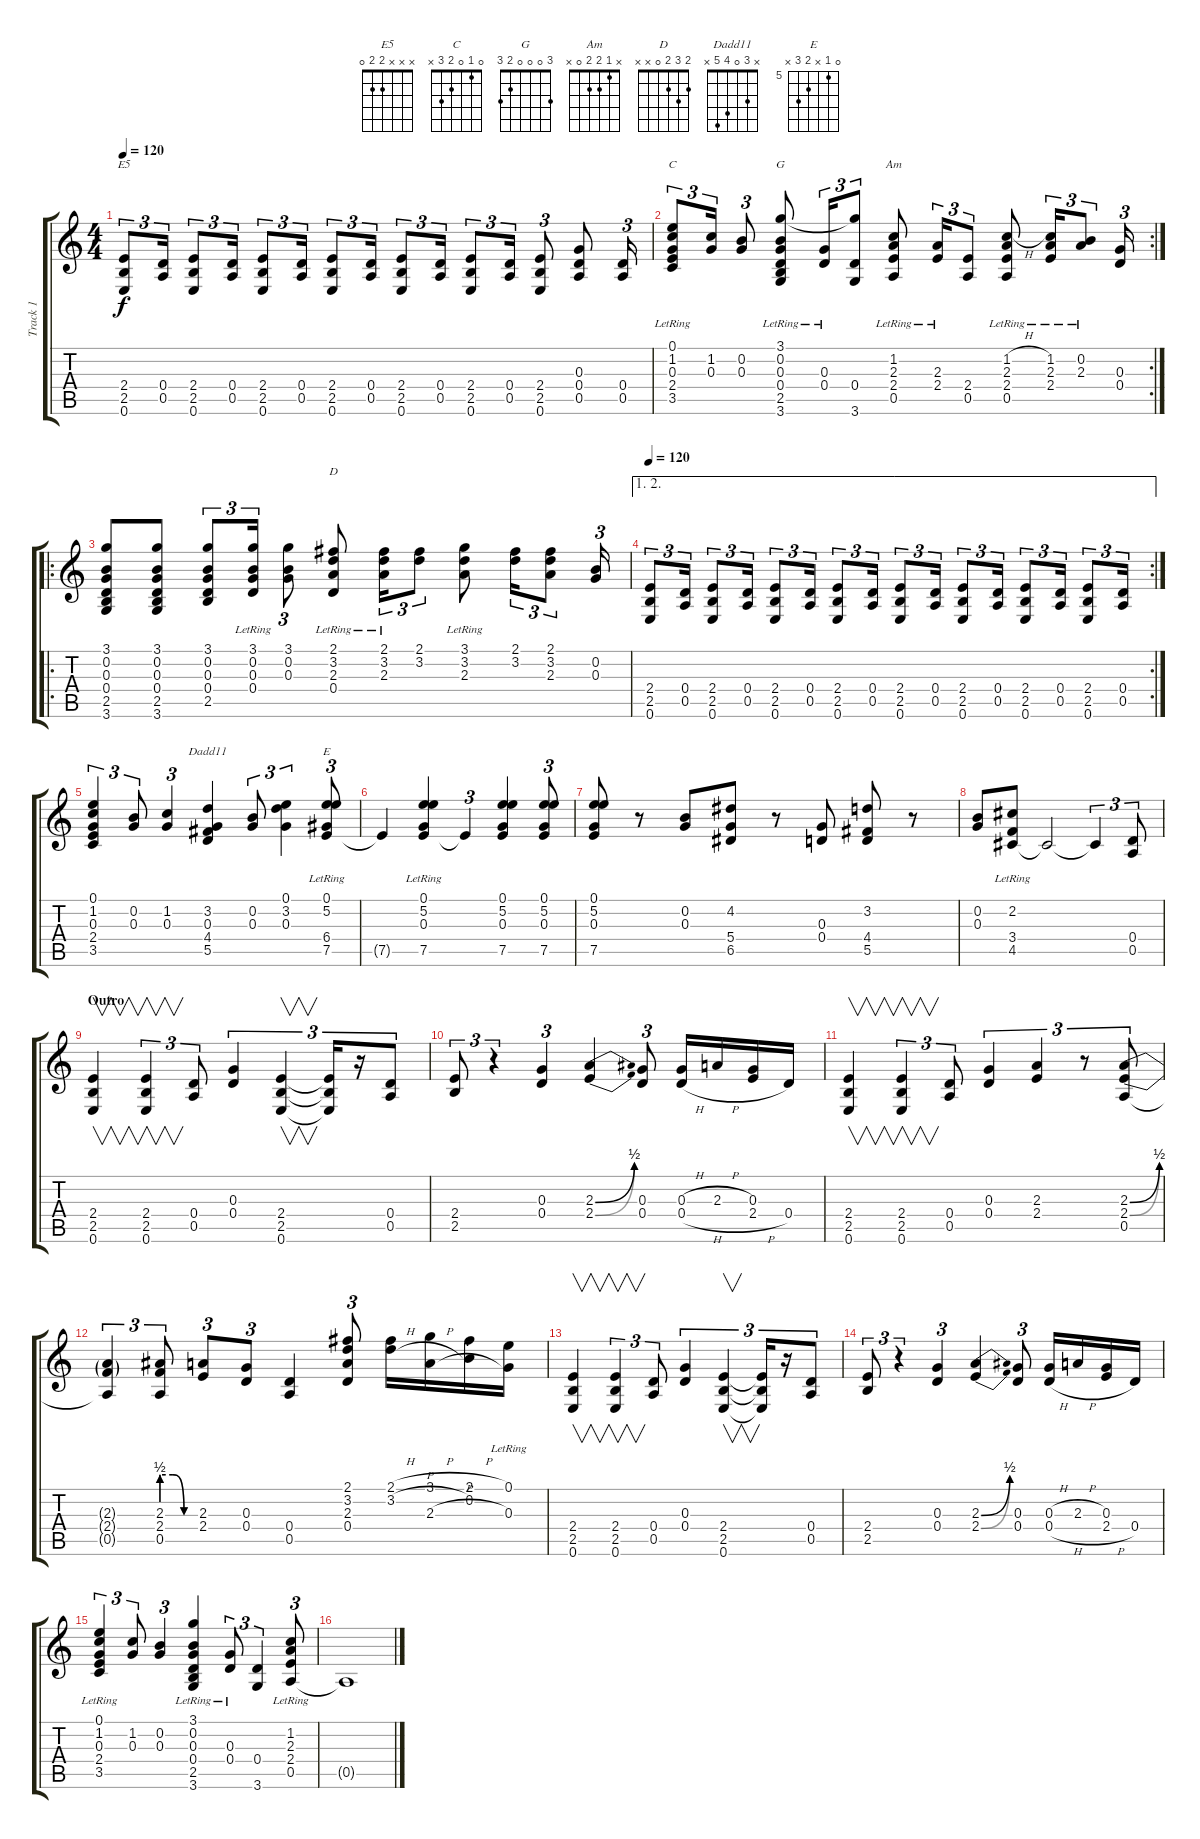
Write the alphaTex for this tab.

\track ("Track 1" "Track 1") {instrument acousticguitarnylon}
\staff {score tabs}
\tuning (E4 B3 G3 D3 A2 E2) {hide}
\chord ("E5" x x x 2 2 0)
\chord ("C" 0 1 0 2 3 x)
\chord ("G" 3 0 0 0 2 3)
\chord ("Am" x 1 2 2 0 x)
\chord ("D" 2 3 2 0 x x)
\chord ("Dadd11" x 3 0 4 5 x)
\chord ("E" 0 5 x 6 7 x) {firstfret 5}
\ts (4 4)
\tempo 120
\clef g2
\ks c
(2.4 2.5 0.6).8{tu (3 2) ch "E5" dy f} (0.4 0.5).16{tu (3 2)} (2.4 2.5 0.6).8{tu (3 2)} (0.4 0.5).16{tu (3 2)} (2.4 2.5 0.6).8{tu (3 2)} (0.4 0.5).16{tu (3 2)} (2.4 2.5 0.6).8{tu (3 2)} (0.4 0.5).16{tu (3 2)} (2.4 2.5 0.6).8{tu (3 2)} (0.4 0.5).16{tu (3 2)} (2.4 2.5 0.6).8{tu (3 2)} (0.4 0.5).16{tu (3 2)} (2.4 2.5 0.6).8{tu (3 2)} (0.3 0.4 0.5).8 (0.4 0.5).16{tu (3 2)} |
\rc 2
(0.1{lr} 1.2 0.3 2.4{lr} 3.5{lr}).8{tu (3 2) ch "C"} (1.2 0.3).16{tu (3 2)} (0.2 0.3).8{tu (3 2)} (3.1 0.2{lr} 0.3 0.4 2.5{lr} 3.6{lr}).8{ch "G"} (0.3{lr} 0.4).16{tu (3 2)} (3.1{t} 0.4 3.6).8{tu (3 2)} (1.2{lr} 2.3{lr} 2.4{lr} 0.5{lr}).8{ch "Am"} (2.3{lr} 2.4).16{tu (3 2)} (2.4 0.5).8{tu (3 2)} (1.2{h} 2.3{lr} 2.4{lr} 0.5).8 (1.2 2.3 2.4{lr}).16{tu (3 2)} (0.2{lr} 2.3).8{tu (3 2)} (0.3 0.4).16{tu (3 2)} |
\ro
(3.1 0.2 0.3 0.4 2.5 3.6).8 (3.1 0.2 0.3 0.4 2.5 3.6).8 (3.1 0.2 0.3 0.4 2.5).8{tu (3 2)} (3.1 0.2 0.3 0.4{lr}).16{tu (3 2)} (3.1 0.2 0.3).8{tu (3 2)} (2.1 3.2 2.3 0.4{lr}).8{ch "D"} (2.1 3.2 2.3{lr}).16{tu (3 2)} (2.1 3.2).8{tu (3 2)} (3.1 3.2 2.3{lr}).8 (2.1 3.2).16{tu (3 2)} (2.1 3.2 2.3).8{tu (3 2)} (0.2 0.3).16{tu (3 2)} |
\ae (1 2)
\rc 2
\tempo 120
(2.4 2.5 0.6).8{tu (3 2)} (0.4 0.5).16{tu (3 2)} (2.4 2.5 0.6).8{tu (3 2)} (0.4 0.5).16{tu (3 2)} (2.4 2.5 0.6).8{tu (3 2)} (0.4 0.5).16{tu (3 2)} (2.4 2.5 0.6).8{tu (3 2)} (0.4 0.5).16{tu (3 2)} (2.4 2.5 0.6).8{tu (3 2)} (0.4 0.5).16{tu (3 2)} (2.4 2.5 0.6).8{tu (3 2)} (0.4 0.5).16{tu (3 2)} (2.4 2.5 0.6).8{tu (3 2)} (0.4 0.5).16{tu (3 2)} (2.4 2.5 0.6).8{tu (3 2)} (0.4 0.5).16{tu (3 2)} |
(0.1 1.2 0.3 2.4 3.5).4{tu (3 2)} (0.2 0.3).8{tu (3 2)} (1.2 0.3).4{tu (3 2)} (3.2 0.3 4.4 5.5).4{ch "Dadd11"} (0.2 0.3).8{tu (3 2)} (0.1 3.2 0.3).4{tu (3 2)} (0.1{lr} 5.2{lr} 6.4{lr} 7.5).8{tu (3 2) ch "E"} |
7.5{t}.4 (0.1{lr} 5.2{lr} 0.3{lr} 7.5).4 7.5{t}.4{tu (3 2)} (0.1 5.2 0.3 7.5).4 (0.1 5.2 0.3 7.5).8{tu (3 2)} |
(0.1 5.2 0.3 7.5).8 r.8 (0.2 0.3).8 (4.2 5.4 6.5).8 r.8 (0.3 0.4).8 (3.2 4.4 5.5).8 r.8 |
(0.2 0.3).8 (2.2{lr} 3.4{lr} 4.5).8 4.5{t}.2 4.5{t}.4{tu (3 2)} (0.4 0.5).8{tu (3 2)} |
\section ("" "Outro")
(2.4 2.5 0.6).4{v} (2.4 2.5 0.6).4{v tu (3 2)} (0.4 0.5).8{tu (3 2)} (0.3 0.4).4{tu (3 2)} (2.4 2.5 0.6).4{v tu (3 2)} (2.4{t} 2.5{t} 0.6{t}).16{tu (3 2)} r.16{tu (3 2)} (0.4 0.5).8{tu (3 2)} |
(2.4 2.5).8{tu (3 2)} r.4{tu (3 2)} (0.3 0.4).4{tu (3 2)} (2.3{be (bend 0 0 60 2)} 2.4{be (bend 0 0 60 2)}).4 (0.3 0.4).8{tu (3 2)} (0.3{h} 0.4{h}).16 2.3{h}.16 (0.3 2.4{h}).16 0.4.16 |
(2.4 2.5 0.6).4{v} (2.4 2.5 0.6).4{v tu (3 2)} (0.4 0.5).8{tu (3 2)} (0.3 0.4).4{tu (3 2)} (2.3 2.4).4{tu (3 2)} r.8{tu (3 2)} (2.3{be (bend 0 0 60 2)} 2.4{be (bend 0 0 60 2)} 0.5).8{tu (3 2)} |
(2.3{t} 2.4{t} 0.5{t}).4{tu (3 2)} (2.3{be (custom 0 2 20 2 40 0 60 0)} 2.4{be (custom 0 2 20 2 40 0 60 0)} 0.5).8{tu (3 2)} (2.3 2.4).8{tu (3 2)} (0.3 0.4).8{tu (3 2)} (0.4 0.5).4 (2.1 3.2 2.3 0.4).8{tu (3 2)} (2.1{h} 3.2{h}).16 (3.1{h} 2.3{h}).16 (2.1{h} 0.2).16 (0.1{lr} 0.3{lr}).16 |
(2.4 2.5 0.6).4{v} (2.4 2.5 0.6).4{v tu (3 2)} (0.4 0.5).8{tu (3 2)} (0.3 0.4).4{tu (3 2)} (2.4 2.5 0.6).4{v tu (3 2)} (2.4{t} 2.5{t} 0.6{t}).16{tu (3 2)} r.16{tu (3 2)} (0.4 0.5).8{tu (3 2)} |
(2.4 2.5).8{tu (3 2)} r.4{tu (3 2)} (0.3 0.4).4{tu (3 2)} (2.3{be (bend 0 0 60 2)} 2.4{be (bend 0 0 60 2)}).4 (0.3 0.4).8{tu (3 2)} (0.3{h} 0.4{h}).16 2.3{h}.16 (0.3 2.4{h}).16 0.4.16 |
(0.1{lr} 1.2 0.3 2.4{lr} 3.5{lr}).4{tu (3 2)} (1.2 0.3).8{tu (3 2)} (0.2 0.3).4{tu (3 2)} (3.1{lr} 0.2{lr} 0.3 0.4 2.5{lr} 3.6{lr}).4 (0.3{lr} 0.4).8{tu (3 2)} (0.4 3.6).4{tu (3 2)} (1.2{lr} 2.3{lr} 2.4{lr} 0.5).8{tu (3 2)} |
0.5{t}.1
